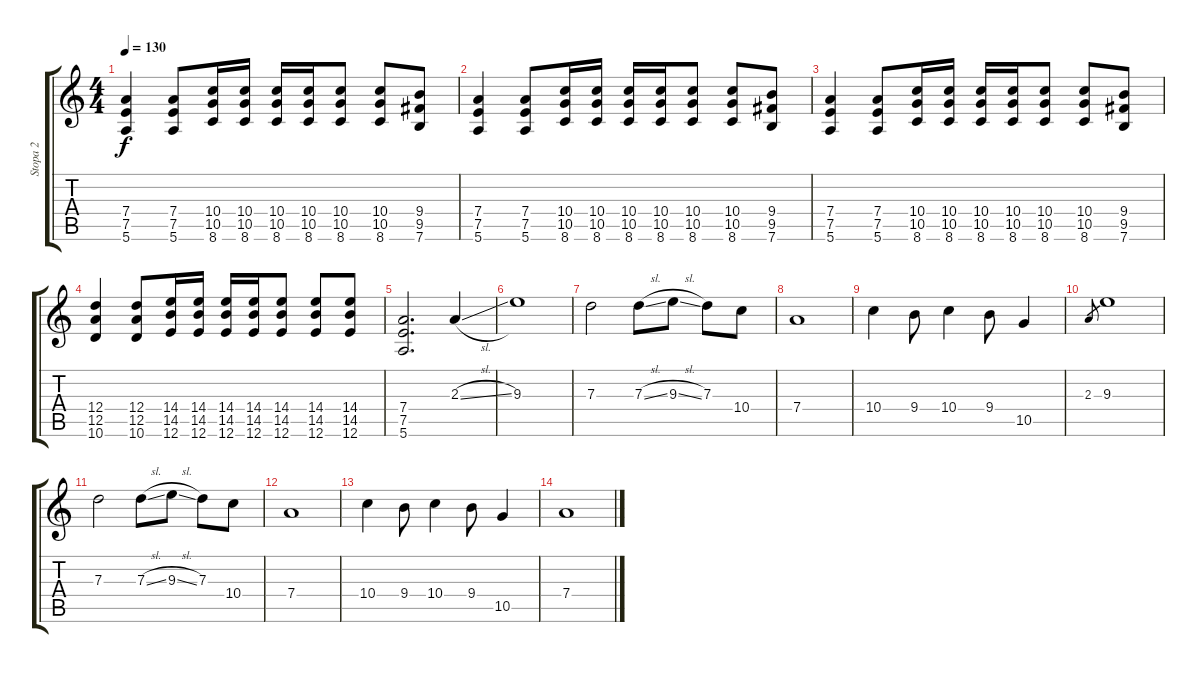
\track ("Stopa 2" "Stopa 2") {instrument overdrivenguitar}
\staff {score tabs}
\tuning (E4 B3 G3 D3 A2 E2) {hide}
\ts (4 4)
\tempo 130
\clef g2
\ks c
(7.4 7.5 5.6).4{dy f} (7.4 7.5 5.6).8 (10.4 10.5 8.6).16 (10.4 10.5 8.6).16 (10.4 10.5 8.6).16 (10.4 10.5 8.6).16 (10.4 10.5 8.6).8 (10.4 10.5 8.6).8 (9.4 9.5 7.6).8 |
(7.4 7.5 5.6).4 (7.4 7.5 5.6).8 (10.4 10.5 8.6).16 (10.4 10.5 8.6).16 (10.4 10.5 8.6).16 (10.4 10.5 8.6).16 (10.4 10.5 8.6).8 (10.4 10.5 8.6).8 (9.4 9.5 7.6).8 |
(7.4 7.5 5.6).4 (7.4 7.5 5.6).8 (10.4 10.5 8.6).16 (10.4 10.5 8.6).16 (10.4 10.5 8.6).16 (10.4 10.5 8.6).16 (10.4 10.5 8.6).8 (10.4 10.5 8.6).8 (9.4 9.5 7.6).8 |
(12.4 12.5 10.6).4 (12.4 12.5 10.6).8 (14.4 14.5 12.6).16 (14.4 14.5 12.6).16 (14.4 14.5 12.6).16 (14.4 14.5 12.6).16 (14.4 14.5 12.6).8 (14.4 14.5 12.6).8 (14.4 14.5 12.6).8 |
(7.4 7.5 5.6).2{d} 2.3{sl}.4 |
9.3.1 |
7.3.2 7.3{sl}.8 9.3{sl}.8 7.3.8 10.4.8 |
7.4.1 |
10.4.4 9.4.8 10.4.4 9.4.8 10.5.4 |
2.3.8{gr} 9.3.1 |
7.3.2 7.3{sl}.8 9.3{sl}.8 7.3.8 10.4.8 |
7.4.1 |
10.4.4 9.4.8 10.4.4 9.4.8 10.5.4 |
7.4.1
